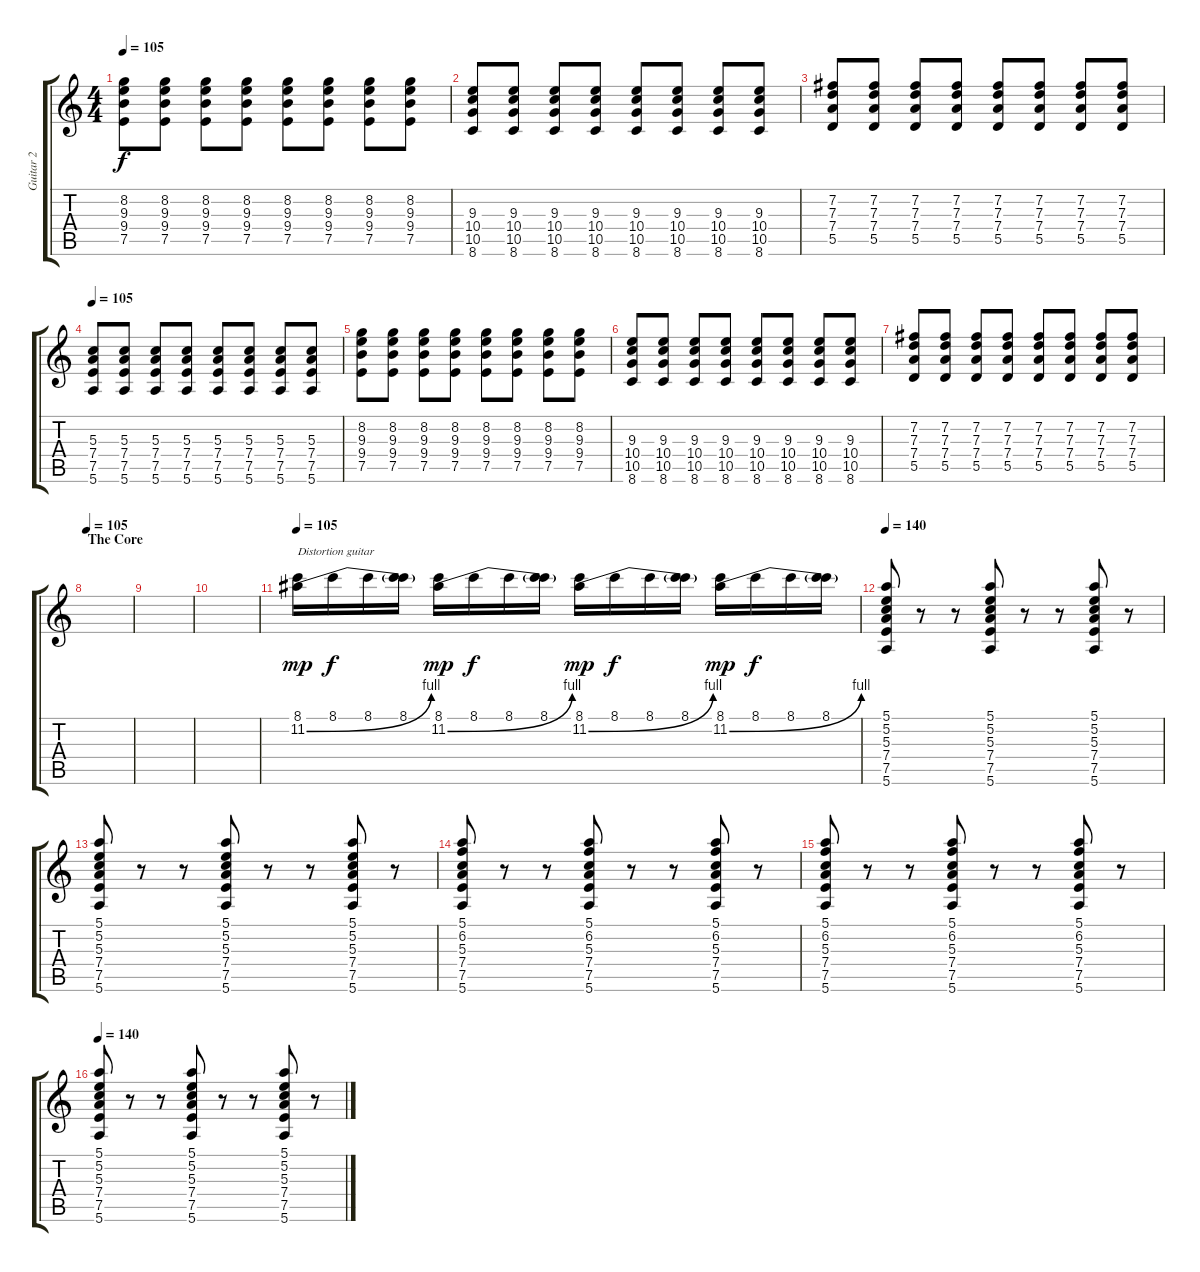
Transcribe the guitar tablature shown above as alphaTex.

\track ("Guitar 2" "Guitar 2") {instrument acousticguitarnylon}
\staff {score tabs}
\tuning (E4 B3 G3 D3 A2 E2) {hide}
\ts (4 4)
\tempo 105
\clef g2
\ks c
(8.2 9.3 9.4 7.5).8{dy f} (8.2 9.3 9.4 7.5).8 (8.2 9.3 9.4 7.5).8 (8.2 9.3 9.4 7.5).8 (8.2 9.3 9.4 7.5).8 (8.2 9.3 9.4 7.5).8 (8.2 9.3 9.4 7.5).8 (8.2 9.3 9.4 7.5).8 |
(9.3 10.4 10.5 8.6).8 (9.3 10.4 10.5 8.6).8 (9.3 10.4 10.5 8.6).8 (9.3 10.4 10.5 8.6).8 (9.3 10.4 10.5 8.6).8 (9.3 10.4 10.5 8.6).8 (9.3 10.4 10.5 8.6).8 (9.3 10.4 10.5 8.6).8 |
(7.2 7.3 7.4 5.5).8 (7.2 7.3 7.4 5.5).8 (7.2 7.3 7.4 5.5).8 (7.2 7.3 7.4 5.5).8 (7.2 7.3 7.4 5.5).8 (7.2 7.3 7.4 5.5).8 (7.2 7.3 7.4 5.5).8 (7.2 7.3 7.4 5.5).8 |
\tempo 105
(5.3 7.4 7.5 5.6).8 (5.3 7.4 7.5 5.6).8 (5.3 7.4 7.5 5.6).8 (5.3 7.4 7.5 5.6).8 (5.3 7.4 7.5 5.6).8 (5.3 7.4 7.5 5.6).8 (5.3 7.4 7.5 5.6).8 (5.3 7.4 7.5 5.6).8 |
(8.2 9.3 9.4 7.5).8 (8.2 9.3 9.4 7.5).8 (8.2 9.3 9.4 7.5).8 (8.2 9.3 9.4 7.5).8 (8.2 9.3 9.4 7.5).8 (8.2 9.3 9.4 7.5).8 (8.2 9.3 9.4 7.5).8 (8.2 9.3 9.4 7.5).8 |
(9.3 10.4 10.5 8.6).8 (9.3 10.4 10.5 8.6).8 (9.3 10.4 10.5 8.6).8 (9.3 10.4 10.5 8.6).8 (9.3 10.4 10.5 8.6).8 (9.3 10.4 10.5 8.6).8 (9.3 10.4 10.5 8.6).8 (9.3 10.4 10.5 8.6).8 |
(7.2 7.3 7.4 5.5).8 (7.2 7.3 7.4 5.5).8 (7.2 7.3 7.4 5.5).8 (7.2 7.3 7.4 5.5).8 (7.2 7.3 7.4 5.5).8 (7.2 7.3 7.4 5.5).8 (7.2 7.3 7.4 5.5).8 (7.2 7.3 7.4 5.5).8 |
\section ("" "The Core")
\tempo 105
|
|
|
\tempo 105
(8.1 11.2{be (bend 0 0 60 4)}).16{txt "Distortion guitar" dy mp instrument distortionguitar} 8.1.16{dy f} 8.1.16 (8.1 11.2{t}).16 (8.1 11.2{be (bend 0 0 60 4)}).16{dy mp} 8.1.16{dy f} 8.1.16 (8.1 11.2{t}).16 (8.1 11.2{be (bend 0 0 60 4)}).16{dy mp} 8.1.16{dy f} 8.1.16 (8.1 11.2{t}).16 (8.1 11.2{be (bend 0 0 60 4)}).16{dy mp} 8.1.16{dy f} 8.1.16 (8.1 11.2{t}).16 |
\tempo 140
(5.1 5.2 5.3 7.4 7.5 5.6).8{instrument distortionguitar} r.8 r.8 (5.1 5.2 5.3 7.4 7.5 5.6).8 r.8 r.8 (5.1 5.2 5.3 7.4 7.5 5.6).8 r.8 |
(5.1 5.2 5.3 7.4 7.5 5.6).8 r.8 r.8 (5.1 5.2 5.3 7.4 7.5 5.6).8 r.8 r.8 (5.1 5.2 5.3 7.4 7.5 5.6).8 r.8 |
(5.1 6.2 5.3 7.4 7.5 5.6).8 r.8 r.8 (5.1 6.2 5.3 7.4 7.5 5.6).8 r.8 r.8 (5.1 6.2 5.3 7.4 7.5 5.6).8 r.8 |
(5.1 6.2 5.3 7.4 7.5 5.6).8 r.8 r.8 (5.1 6.2 5.3 7.4 7.5 5.6).8 r.8 r.8 (5.1 6.2 5.3 7.4 7.5 5.6).8 r.8 |
\tempo 140
(5.1 5.2 5.3 7.4 7.5 5.6).8{instrument distortionguitar} r.8 r.8 (5.1 5.2 5.3 7.4 7.5 5.6).8 r.8 r.8 (5.1 5.2 5.3 7.4 7.5 5.6).8 r.8
